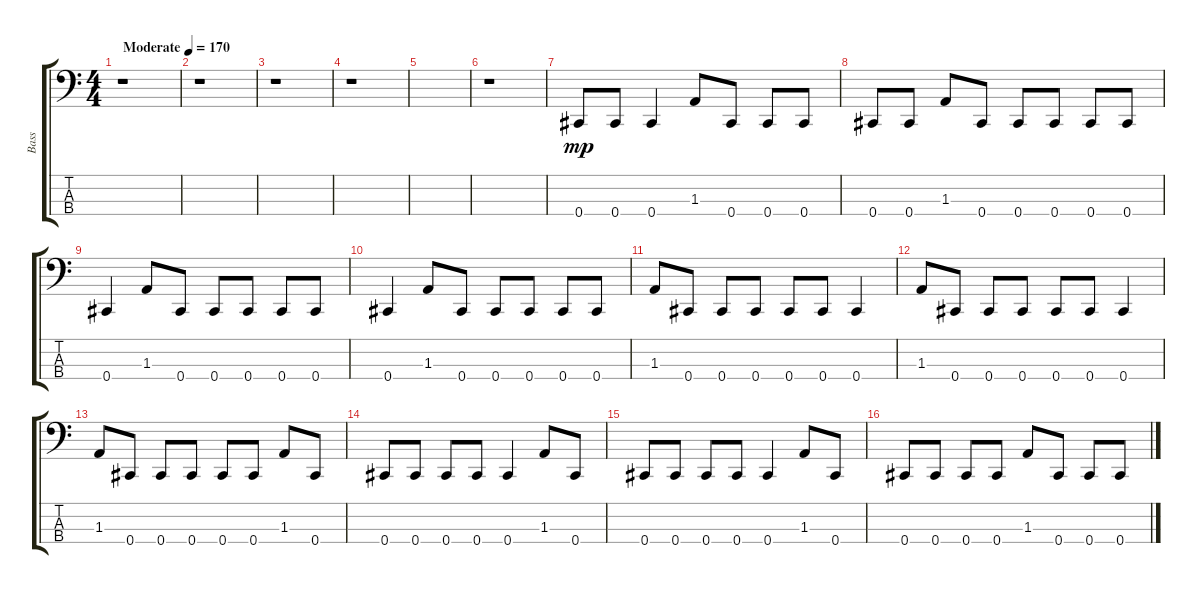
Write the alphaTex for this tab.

\track ("Bass" "Bass") {instrument electricbassfinger}
\staff {score tabs}
\tuning (Gb2 Db2 Ab1 Db1) {hide}
\ts (4 4)
\tempo (170 "Moderate")
\clef f4
\ks c
r.1{dy mp instrument electricbassfinger} |
r.1 |
r.1 |
r.1 |
|
r.1 |
0.4.8 0.4.8 0.4.4 1.3.8 0.4.8 0.4.8 0.4.8 |
0.4.8 0.4.8 1.3.8 0.4.8 0.4.8 0.4.8 0.4.8 0.4.8 |
0.4.4 1.3.8 0.4.8 0.4.8 0.4.8 0.4.8 0.4.8 |
0.4.4 1.3.8 0.4.8 0.4.8 0.4.8 0.4.8 0.4.8 |
1.3.8 0.4.8 0.4.8 0.4.8 0.4.8 0.4.8 0.4.4 |
1.3.8 0.4.8 0.4.8 0.4.8 0.4.8 0.4.8 0.4.4 |
1.3.8 0.4.8 0.4.8 0.4.8 0.4.8 0.4.8 1.3.8 0.4.8 |
0.4.8 0.4.8 0.4.8 0.4.8 0.4.4 1.3.8 0.4.8 |
0.4.8 0.4.8 0.4.8 0.4.8 0.4.4 1.3.8 0.4.8 |
0.4.8 0.4.8 0.4.8 0.4.8 1.3.8 0.4.8 0.4.8 0.4.8
